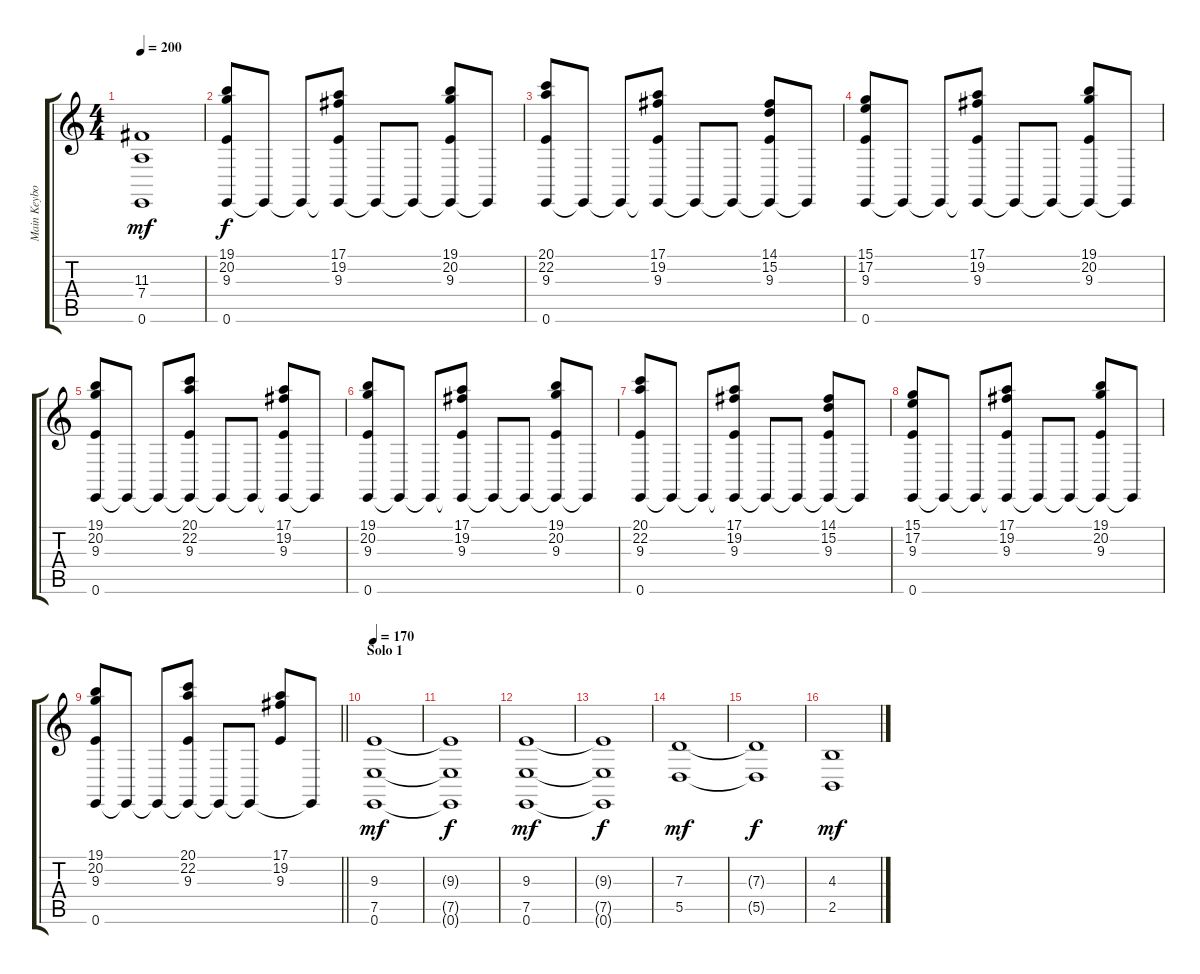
\track ("Main Keyboards" "Main Keybo") {instrument stringensemble1}
\staff {score tabs}
\tuning (E4 B3 G3 D3 A2 E2) {hide}
\ts (4 4)
\tempo 200
\clef g2
\ks c
(11.3 7.4 0.6{t}).1{dy mf} |
(19.1 20.2 9.3 0.6).8{dy f} 0.6{t}.8 0.6{t}.8 (17.1 19.2 9.3 0.6{t}).8 0.6{t}.8 0.6{t}.8 (19.1 20.2 9.3 0.6{t}).8 0.6{t}.8 |
(20.1 22.2 9.3 0.6).8 0.6{t}.8 0.6{t}.8 (17.1 19.2 9.3 0.6{t}).8 0.6{t}.8 0.6{t}.8 (14.1 15.2 9.3 0.6{t}).8 0.6{t}.8 |
(15.1 17.2 9.3 0.6).8 0.6{t}.8 0.6{t}.8 (17.1 19.2 9.3 0.6{t}).8 0.6{t}.8 0.6{t}.8 (19.1 20.2 9.3 0.6{t}).8 0.6{t}.8 |
(19.1 20.2 9.3 0.6).8 0.6{t}.8 0.6{t}.8 (20.1 22.2 9.3 0.6{t}).8 0.6{t}.8 0.6{t}.8 (17.1 19.2 9.3 0.6{t}).8 0.6{t}.8 |
(19.1 20.2 9.3 0.6).8 0.6{t}.8 0.6{t}.8 (17.1 19.2 9.3 0.6{t}).8 0.6{t}.8 0.6{t}.8 (19.1 20.2 9.3 0.6{t}).8 0.6{t}.8 |
(20.1 22.2 9.3 0.6).8 0.6{t}.8 0.6{t}.8 (17.1 19.2 9.3 0.6{t}).8 0.6{t}.8 0.6{t}.8 (14.1 15.2 9.3 0.6{t}).8 0.6{t}.8 |
(15.1 17.2 9.3 0.6).8 0.6{t}.8 0.6{t}.8 (17.1 19.2 9.3 0.6{t}).8 0.6{t}.8 0.6{t}.8 (19.1 20.2 9.3 0.6{t}).8 0.6{t}.8 |
\barLineRight lightlight
(19.1 20.2 9.3 0.6).8 0.6{t}.8 0.6{t}.8 (20.1 22.2 9.3 0.6{t}).8 0.6{t}.8 0.6{t}.8 (17.1 19.2 9.3).8 0.6{t}.8 |
\section ("" "Solo 1")
\tempo 170
(9.3 7.5 0.6).1{dy mf volume 11} |
(9.3{t} 7.5{t} 0.6{t}).1{dy f} |
(9.3 7.5 0.6).1{dy mf} |
(9.3{t} 7.5{t} 0.6{t}).1{dy f} |
(7.3 5.5).1{dy mf} |
(7.3{t} 5.5{t}).1{dy f} |
(4.3 2.5).1{dy mf}
